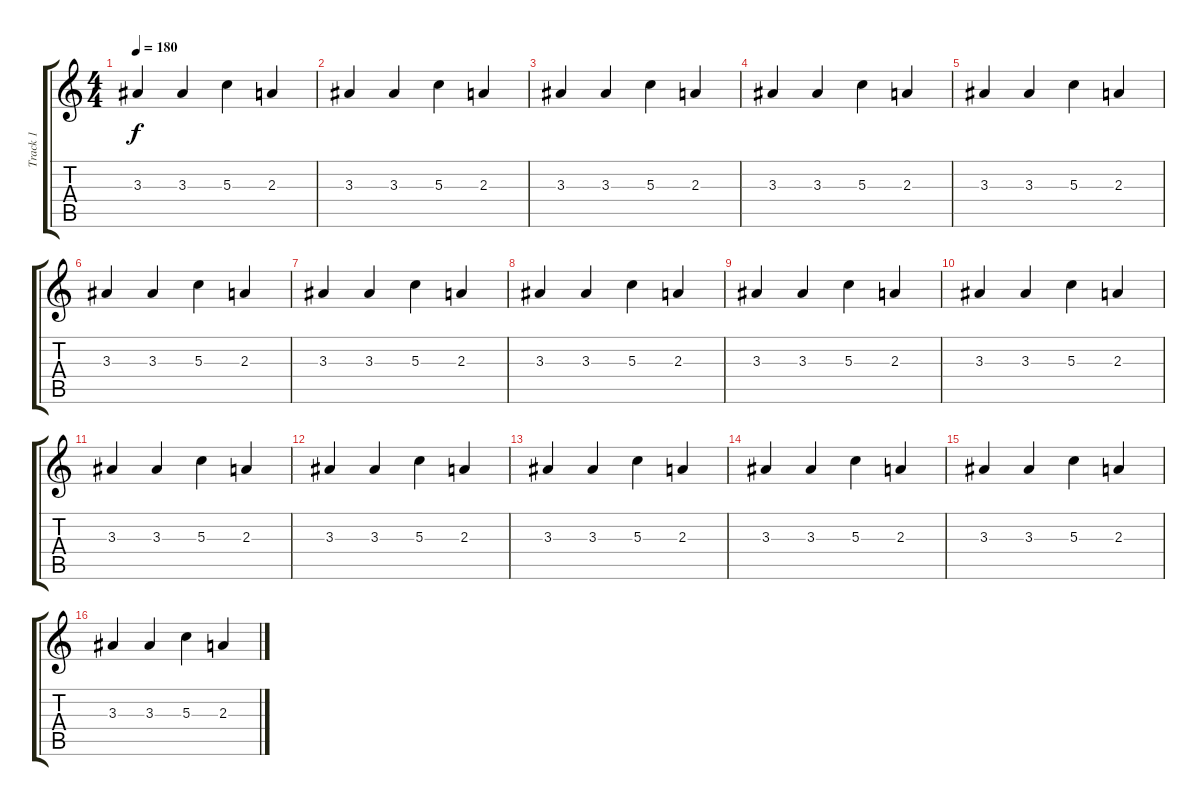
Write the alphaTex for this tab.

\track ("Track 1" "Track 1") {instrument acousticguitarsteel}
\staff {score tabs}
\tuning (E4 B3 G3 D3 A2 E2) {hide}
\ts (4 4)
\tempo 180
\clef g2
\ks c
3.3.4{dy f instrument acousticguitarsteel} 3.3.4 5.3.4 2.3.4 |
3.3.4 3.3.4 5.3.4 2.3.4 |
3.3.4 3.3.4 5.3.4 2.3.4 |
3.3.4 3.3.4 5.3.4 2.3.4 |
3.3.4 3.3.4 5.3.4 2.3.4 |
3.3.4 3.3.4 5.3.4 2.3.4 |
3.3.4 3.3.4 5.3.4 2.3.4 |
3.3.4 3.3.4 5.3.4 2.3.4 |
3.3.4 3.3.4 5.3.4 2.3.4 |
3.3.4 3.3.4 5.3.4 2.3.4 |
3.3.4 3.3.4 5.3.4 2.3.4 |
3.3.4 3.3.4 5.3.4 2.3.4 |
3.3.4 3.3.4 5.3.4 2.3.4 |
3.3.4 3.3.4 5.3.4 2.3.4 |
3.3.4 3.3.4 5.3.4 2.3.4 |
3.3.4 3.3.4 5.3.4 2.3.4
